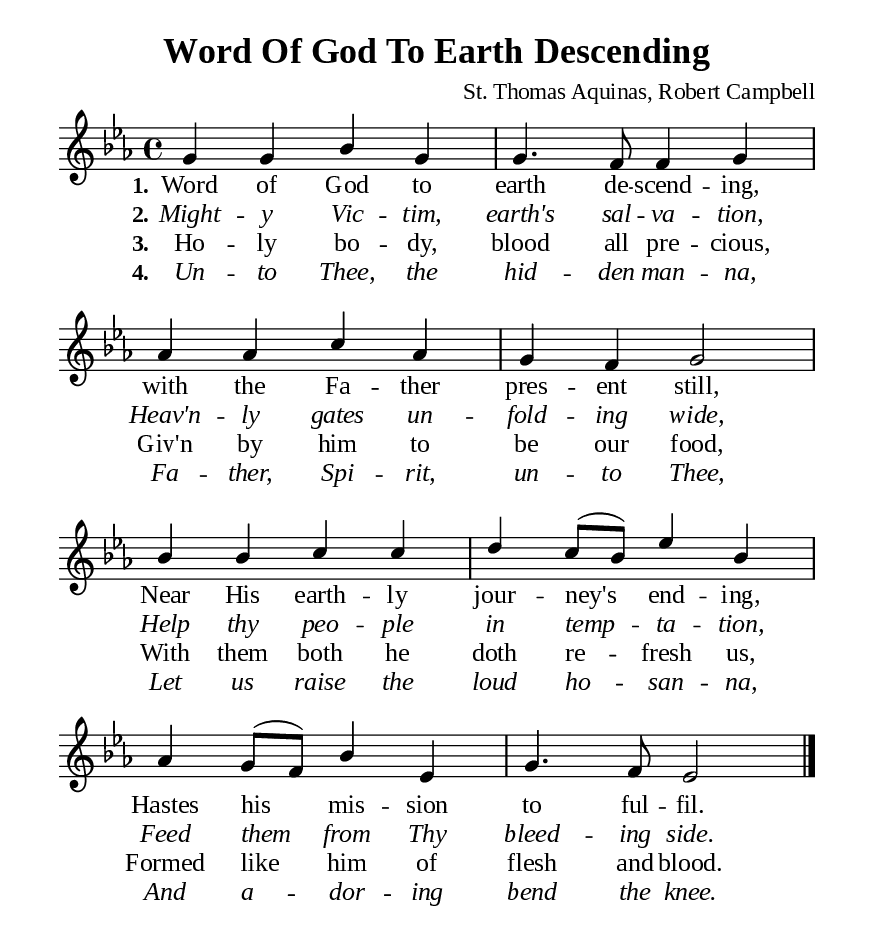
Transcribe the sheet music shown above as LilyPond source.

%%%%%%%%%%%%%%%%%%%%%%%%%%%%%
% CONTENTS OF THIS DOCUMENT
% 1. Common settings
% 2. Soprano verse music
% 3. Alto verse music
% 4. Tenor verse music
% 5. Basso verse music
% 6. Verse lyrics
% 7. Layout
%%%%%%%%%%%%%%%%%%%%%%%%%%%%%

%%%%%%%%%%%%%%%%%%%%%%%%%%%%%
% 1. Common settings
%%%%%%%%%%%%%%%%%%%%%%%%%%%%%
\version "2.18.2"

\header {
  title = "Word Of God To Earth Descending"
  composer = "St. Thomas Aquinas, Robert Campbell"
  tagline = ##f
}

global= {
  \key ees \major
  \time 4/4
  \override Score.BarNumber.break-visibility = ##(#f #f #f)
  \override Lyrics.LyricSpace.minimum-distance = #3.0
}

\paper {
  #(set-paper-size "a5")
  top-margin = 10\mm
  bottom-marign = 10\mm
  left-margin = 10\mm
  right-margin = 10\mm
  indent = #0
  #(define fonts
	 (make-pango-font-tree "Liberation Serif"
	 		       "Liberation Serif"
			       "Liberation Serif"
			       (/ 20 20)))
  system-system-spacing = #'((basic-distance . 3) (padding . 3))
}

printItalic = \with {
  \override LyricText.font-shape = #'italic
}

%%%%%%%%%%%%%%%%%%%%%%%%%%%%%
% 2. Soprano verse music
%%%%%%%%%%%%%%%%%%%%%%%%%%%%%
musicVerseSoprano = \relative c' {
  %{ 01 %} g'4 g bes g |
  %{ 02 %} g4. f8 f4 g |
  %{ 03 %} aes aes c aes |
  %{ 04 %} g f g2 |
  %{ 05 %} bes4 bes c c |
  %{ 06 %} d c8 (bes) ees4 bes |
  %{ 07 %} aes g8 (f) bes4 ees, |
  %{ 08 %} g4. f8 ees2 \bar "|."
}

%%%%%%%%%%%%%%%%%%%%%%%%%%%%%
% 6. Verse lyrics
%%%%%%%%%%%%%%%%%%%%%%%%%%%%%
verseOne = \lyricmode {
  \set stanza = #"1."
  Word of God to earth de -- scend -- ing, with the Fa -- ther pres -- ent still,
  Near His earth -- ly jour -- ney's end -- ing, Hastes his mis -- sion to ful -- fil.
}

verseTwo = \lyricmode {
  \set stanza = #"2."
  Might -- y Vic -- tim, earth's sal -- va -- tion, Heav'n -- ly gates un -- fold -- ing wide,
  Help thy peo -- ple in temp -- ta -- tion, Feed them from Thy bleed -- ing side.
}

verseThree = \lyricmode {
  \set stanza = #"3."
  Ho -- ly bo -- dy, blood all pre -- cious, Giv'n  by him to be our food,
  With them both he doth re -- fresh us, Formed like him of flesh and blood.
}

verseFour = \lyricmode {
  \set stanza = #"4."
  Un -- to Thee, the hid -- den man -- na, Fa -- ther, Spi -- rit, un -- to Thee,
  Let us raise the loud ho -- san -- na, And a -- dor -- ing bend the knee.
}

%%%%%%%%%%%%%%%%%%%%%%%%%%%%%
% 7. Layout
%%%%%%%%%%%%%%%%%%%%%%%%%%%%%
\score {
    \new ChoirStaff <<
      \new Staff <<
        \clef "treble"
        \new Voice = "sopranos" { \voiceOne \global \stemUp \slurUp \musicVerseSoprano }
      >>
      \new Lyrics \lyricsto sopranos \verseOne
      \new Lyrics \printItalic \lyricsto sopranos \verseTwo
      \new Lyrics \lyricsto sopranos \verseThree
      \new Lyrics \printItalic \lyricsto sopranos \verseFour
    >>
}
